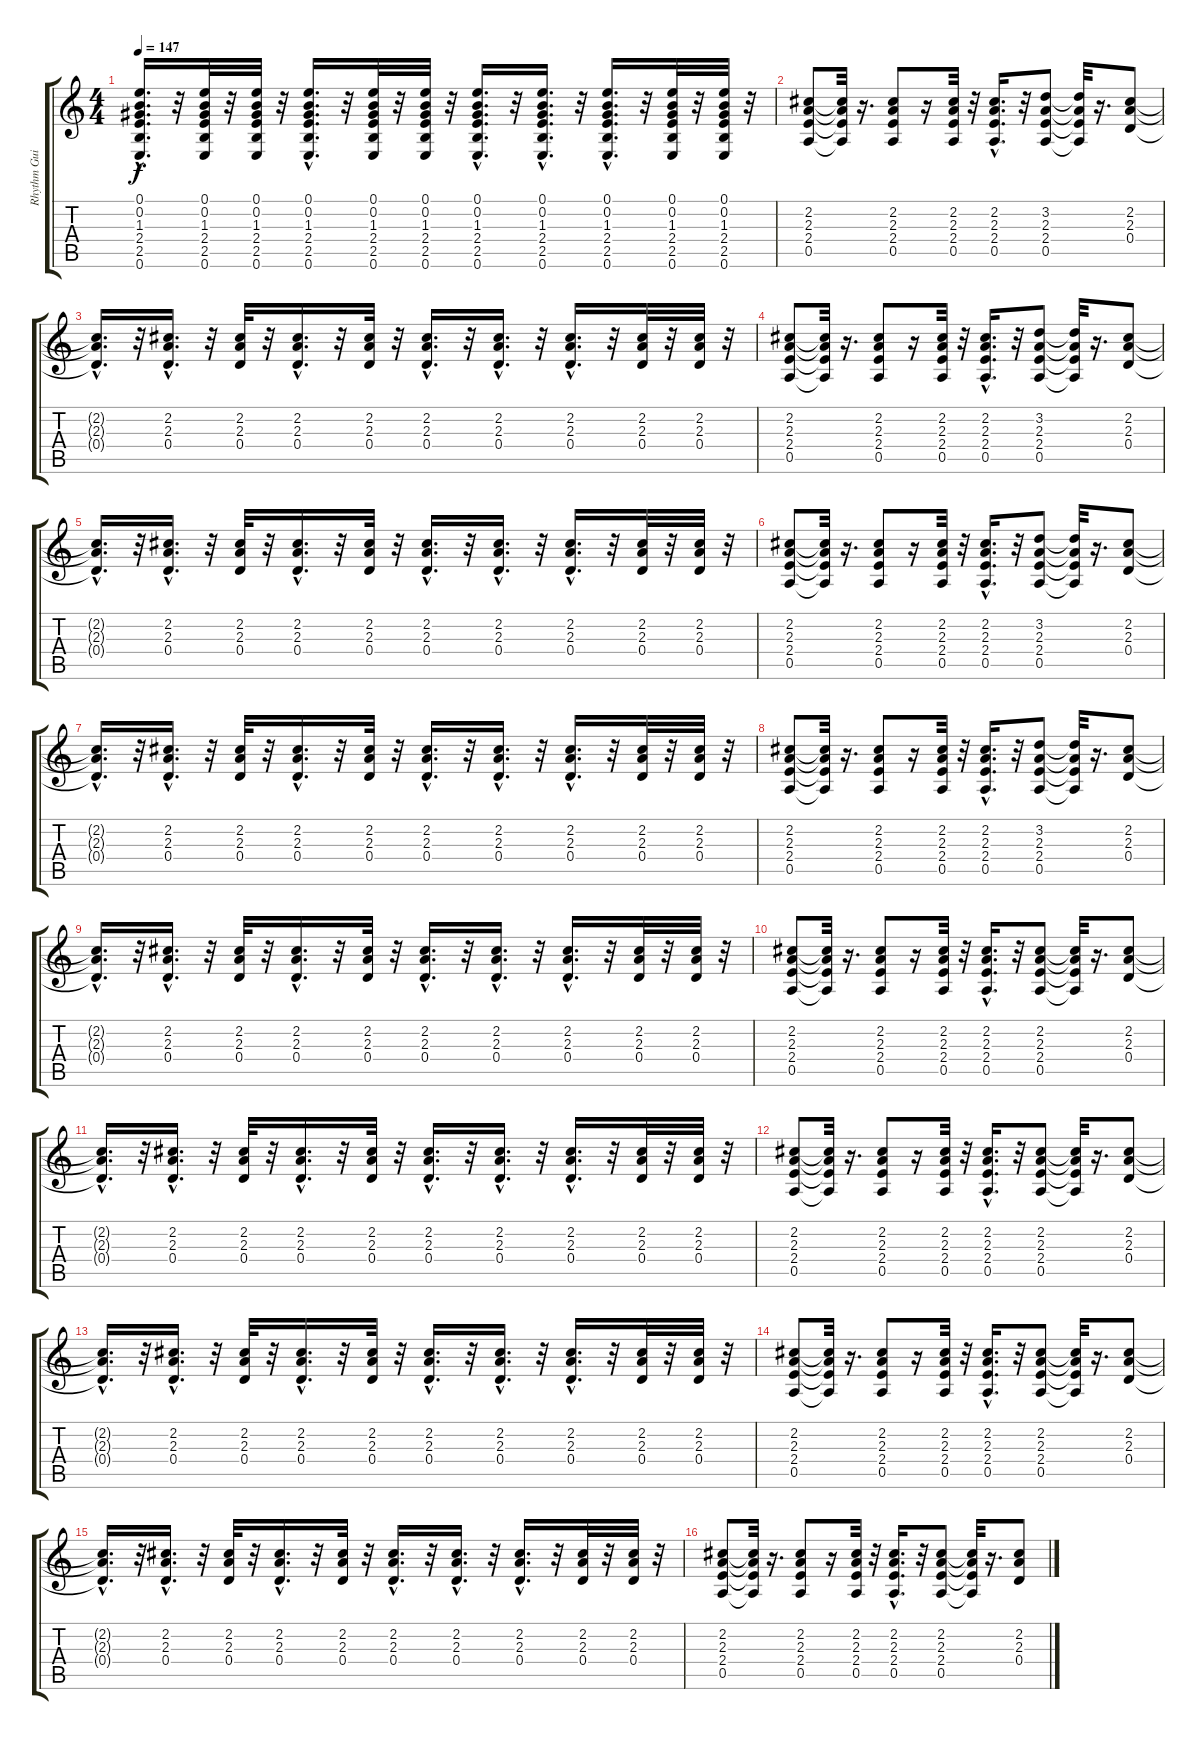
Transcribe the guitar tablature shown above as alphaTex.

\track ("Rhythm Guitar" "Rhythm Gui") {instrument acousticguitarsteel}
\staff {score tabs}
\tuning (E4 B3 G3 D3 A2 E2) {hide}
\ts (4 4)
\tempo 147
\clef g2
\ks c
(0.1{hac t} 0.2{hac t} 1.3{hac t} 2.4{hac t} 2.5{hac t} 0.6{hac t}).16{d dy f} r.32 (0.1 0.2 1.3 2.4 2.5 0.6).32 r.32 (0.1 0.2 1.3 2.4 2.5 0.6).32 r.32 (0.1{hac} 0.2{hac} 1.3{hac} 2.4{hac} 2.5{hac} 0.6{hac}).16{d} r.32 (0.1 0.2 1.3 2.4 2.5 0.6).32 r.32 (0.1 0.2 1.3 2.4 2.5 0.6).32 r.32 (0.1{hac} 0.2{hac} 1.3{hac} 2.4{hac} 2.5{hac} 0.6{hac}).16{d} r.32 (0.1{hac} 0.2{hac} 1.3{hac} 2.4{hac} 2.5{hac} 0.6{hac}).16{d} r.32 (0.1{hac} 0.2{hac} 1.3{hac} 2.4{hac} 2.5{hac} 0.6{hac}).16{d} r.32 (0.1 0.2 1.3 2.4 2.5 0.6).32 r.32 (0.1 0.2 1.3 2.4 2.5 0.6).32 r.32 |
(2.2 2.3 2.4 0.5).8 (2.2{t} 2.3{t} 2.4{t} 0.5{t}).32 r.16{d} (2.2 2.3 2.4 0.5).8 r.16 (2.2 2.3 2.4 0.5).32 r.32 (2.2{hac} 2.3{hac} 2.4{hac} 0.5{hac}).16{d} r.32 (3.2 2.3 2.4 0.5).8 (3.2{t} 2.3{t} 2.4{t} 0.5{t}).32 r.16{d} (2.2 2.3 0.4).8 |
(2.2{hac t} 2.3{hac t} 0.4{hac t}).16{d} r.32 (2.2{hac} 2.3{hac} 0.4{hac}).16{d} r.32 (2.2 2.3 0.4).32 r.32 (2.2{hac} 2.3{hac} 0.4{hac}).16{d} r.32 (2.2 2.3 0.4).32 r.32 (2.2{hac} 2.3{hac} 0.4{hac}).16{d} r.32 (2.2{hac} 2.3{hac} 0.4{hac}).16{d} r.32 (2.2{hac} 2.3{hac} 0.4{hac}).16{d} r.32 (2.2 2.3 0.4).32 r.32 (2.2 2.3 0.4).32 r.32 |
(2.2 2.3 2.4 0.5).8 (2.2{t} 2.3{t} 2.4{t} 0.5{t}).32 r.16{d} (2.2 2.3 2.4 0.5).8 r.16 (2.2 2.3 2.4 0.5).32 r.32 (2.2{hac} 2.3{hac} 2.4{hac} 0.5{hac}).16{d} r.32 (3.2 2.3 2.4 0.5).8 (3.2{t} 2.3{t} 2.4{t} 0.5{t}).32 r.16{d} (2.2 2.3 0.4).8 |
(2.2{hac t} 2.3{hac t} 0.4{hac t}).16{d} r.32 (2.2{hac} 2.3{hac} 0.4{hac}).16{d} r.32 (2.2 2.3 0.4).32 r.32 (2.2{hac} 2.3{hac} 0.4{hac}).16{d} r.32 (2.2 2.3 0.4).32 r.32 (2.2{hac} 2.3{hac} 0.4{hac}).16{d} r.32 (2.2{hac} 2.3{hac} 0.4{hac}).16{d} r.32 (2.2{hac} 2.3{hac} 0.4{hac}).16{d} r.32 (2.2 2.3 0.4).32 r.32 (2.2 2.3 0.4).32 r.32 |
(2.2 2.3 2.4 0.5).8 (2.2{t} 2.3{t} 2.4{t} 0.5{t}).32 r.16{d} (2.2 2.3 2.4 0.5).8 r.16 (2.2 2.3 2.4 0.5).32 r.32 (2.2{hac} 2.3{hac} 2.4{hac} 0.5{hac}).16{d} r.32 (3.2 2.3 2.4 0.5).8 (3.2{t} 2.3{t} 2.4{t} 0.5{t}).32 r.16{d} (2.2 2.3 0.4).8 |
(2.2{hac t} 2.3{hac t} 0.4{hac t}).16{d} r.32 (2.2{hac} 2.3{hac} 0.4{hac}).16{d} r.32 (2.2 2.3 0.4).32 r.32 (2.2{hac} 2.3{hac} 0.4{hac}).16{d} r.32 (2.2 2.3 0.4).32 r.32 (2.2{hac} 2.3{hac} 0.4{hac}).16{d} r.32 (2.2{hac} 2.3{hac} 0.4{hac}).16{d} r.32 (2.2{hac} 2.3{hac} 0.4{hac}).16{d} r.32 (2.2 2.3 0.4).32 r.32 (2.2 2.3 0.4).32 r.32 |
(2.2 2.3 2.4 0.5).8 (2.2{t} 2.3{t} 2.4{t} 0.5{t}).32 r.16{d} (2.2 2.3 2.4 0.5).8 r.16 (2.2 2.3 2.4 0.5).32 r.32 (2.2{hac} 2.3{hac} 2.4{hac} 0.5{hac}).16{d} r.32 (3.2 2.3 2.4 0.5).8 (3.2{t} 2.3{t} 2.4{t} 0.5{t}).32 r.16{d} (2.2 2.3 0.4).8 |
(2.2{hac t} 2.3{hac t} 0.4{hac t}).16{d} r.32 (2.2{hac} 2.3{hac} 0.4{hac}).16{d} r.32 (2.2 2.3 0.4).32 r.32 (2.2{hac} 2.3{hac} 0.4{hac}).16{d} r.32 (2.2 2.3 0.4).32 r.32 (2.2{hac} 2.3{hac} 0.4{hac}).16{d} r.32 (2.2{hac} 2.3{hac} 0.4{hac}).16{d} r.32 (2.2{hac} 2.3{hac} 0.4{hac}).16{d} r.32 (2.2 2.3 0.4).32 r.32 (2.2 2.3 0.4).32 r.32 |
(2.2 2.3 2.4 0.5).8 (2.2{t} 2.3{t} 2.4{t} 0.5{t}).32 r.16{d} (2.2 2.3 2.4 0.5).8 r.16 (2.2 2.3 2.4 0.5).32 r.32 (2.2{hac} 2.3{hac} 2.4{hac} 0.5{hac}).16{d} r.32 (2.2 2.3 2.4 0.5).8 (2.2{t} 2.3{t} 2.4{t} 0.5{t}).32 r.16{d} (2.2 2.3 0.4).8 |
(2.2{hac t} 2.3{hac t} 0.4{hac t}).16{d} r.32 (2.2{hac} 2.3{hac} 0.4{hac}).16{d} r.32 (2.2 2.3 0.4).32 r.32 (2.2{hac} 2.3{hac} 0.4{hac}).16{d} r.32 (2.2 2.3 0.4).32 r.32 (2.2{hac} 2.3{hac} 0.4{hac}).16{d} r.32 (2.2{hac} 2.3{hac} 0.4{hac}).16{d} r.32 (2.2{hac} 2.3{hac} 0.4{hac}).16{d} r.32 (2.2 2.3 0.4).32 r.32 (2.2 2.3 0.4).32 r.32 |
(2.2 2.3 2.4 0.5).8 (2.2{t} 2.3{t} 2.4{t} 0.5{t}).32 r.16{d} (2.2 2.3 2.4 0.5).8 r.16 (2.2 2.3 2.4 0.5).32 r.32 (2.2{hac} 2.3{hac} 2.4{hac} 0.5{hac}).16{d} r.32 (2.2 2.3 2.4 0.5).8 (2.2{t} 2.3{t} 2.4{t} 0.5{t}).32 r.16{d} (2.2 2.3 0.4).8 |
(2.2{hac t} 2.3{hac t} 0.4{hac t}).16{d} r.32 (2.2{hac} 2.3{hac} 0.4{hac}).16{d} r.32 (2.2 2.3 0.4).32 r.32 (2.2{hac} 2.3{hac} 0.4{hac}).16{d} r.32 (2.2 2.3 0.4).32 r.32 (2.2{hac} 2.3{hac} 0.4{hac}).16{d} r.32 (2.2{hac} 2.3{hac} 0.4{hac}).16{d} r.32 (2.2{hac} 2.3{hac} 0.4{hac}).16{d} r.32 (2.2 2.3 0.4).32 r.32 (2.2 2.3 0.4).32 r.32 |
(2.2 2.3 2.4 0.5).8 (2.2{t} 2.3{t} 2.4{t} 0.5{t}).32 r.16{d} (2.2 2.3 2.4 0.5).8 r.16 (2.2 2.3 2.4 0.5).32 r.32 (2.2{hac} 2.3{hac} 2.4{hac} 0.5{hac}).16{d} r.32 (2.2 2.3 2.4 0.5).8 (2.2{t} 2.3{t} 2.4{t} 0.5{t}).32 r.16{d} (2.2 2.3 0.4).8 |
(2.2{hac t} 2.3{hac t} 0.4{hac t}).16{d} r.32 (2.2{hac} 2.3{hac} 0.4{hac}).16{d} r.32 (2.2 2.3 0.4).32 r.32 (2.2{hac} 2.3{hac} 0.4{hac}).16{d} r.32 (2.2 2.3 0.4).32 r.32 (2.2{hac} 2.3{hac} 0.4{hac}).16{d} r.32 (2.2{hac} 2.3{hac} 0.4{hac}).16{d} r.32 (2.2{hac} 2.3{hac} 0.4{hac}).16{d} r.32 (2.2 2.3 0.4).32 r.32 (2.2 2.3 0.4).32 r.32 |
(2.2 2.3 2.4 0.5).8 (2.2{t} 2.3{t} 2.4{t} 0.5{t}).32 r.16{d} (2.2 2.3 2.4 0.5).8 r.16 (2.2 2.3 2.4 0.5).32 r.32 (2.2{hac} 2.3{hac} 2.4{hac} 0.5{hac}).16{d} r.32 (2.2 2.3 2.4 0.5).8 (2.2{t} 2.3{t} 2.4{t} 0.5{t}).32 r.16{d} (2.2 2.3 0.4).8
